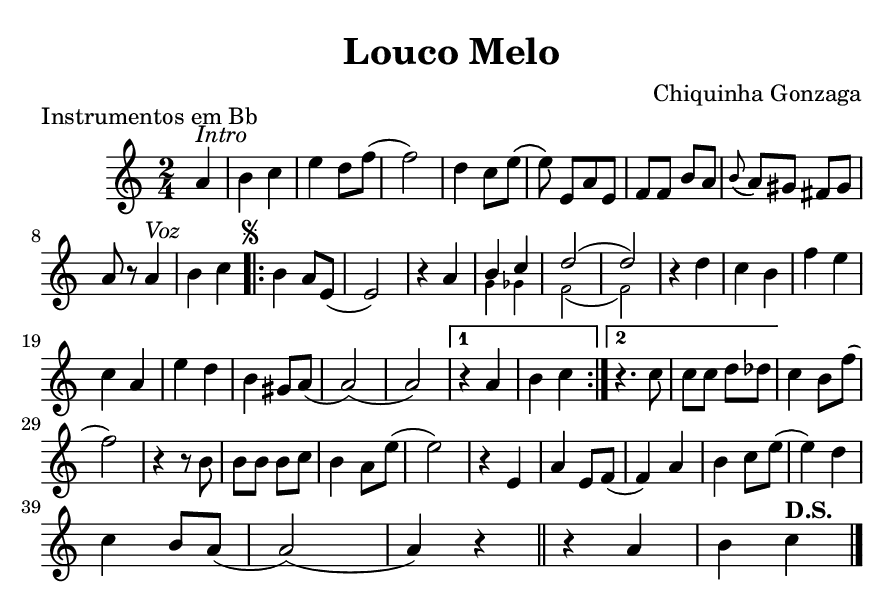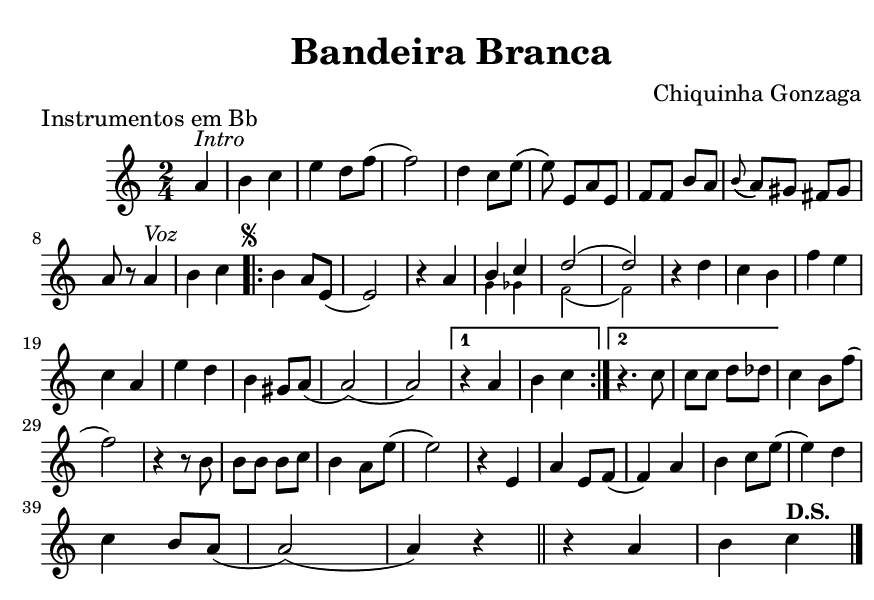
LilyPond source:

\version "2.18.2"

\paper{
#(set-paper-size "a6landscape")
%annotate-spacing = ##t
head-separation = .8\cm
top-margin = .8\cm
right-margin = .2\cm
page-count = 1
print-page-number = ##f
}

\header{
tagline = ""
}

\book{
	\bookOutputName "bandeiraBranca"
	\score{
		\transpose c c { \version "2.19.23"

\relative c'' {
  \clef treble
  \key c \major
  \time 2/4

  \partial 4 a4^\markup { \italic Intro }
  b c
  e d8 [ f ]
  ( f2 )
  d4 c8 [ e ]
  \( e \) e, [ a e ]
  f f b a
  \appoggiatura b ( a ) gis fis gis
  a r8 a4^\markup { \italic Voz }
  b c
  \mark \markup { \fontsize #-4 \musicglyph #"scripts.segno" }
\set Score.repeatCommands = #'(start-repeat)
	  b4 a8 e ( e2 )
	  r4 a4
	  <<
	  { b4 c d2 ( d ) }
	  \\
	  { \teeny g,4 ges f2 ( f ) }
	  >>
	  r4 d'
	  c b
	  f' e
	  c a
	  e' d
	  b gis8 a
	  ( a2 )
	  ( a ) |
\set Score.repeatCommands = #'((volta "1"))
		  r4 a
		  b c
\set Score.repeatCommands = #'((volta #f))
		\bar ":|."
\set Score.repeatCommands = #'((volta "2"))
		  r4. c8
		  c c d des
\set Score.repeatCommands = #'((volta #f))
		  c4 b8 f'
		  ( f2 )
		  r4 r8 b,8
		  b b b c
		  b4 a8 e'
		  ( e2 )
		  r4 e,
		  a4 e8 f
		  ( f4 ) a
		  b c8 e
		  ( e4 ) d \break
		  c4 b8 a
		  ( a2 )
		  ( a4 ) r4 \bar "||"
		  r4 a
		  b c^\markup { \bold "D.S." }
      \bar "|."
}
 }
		\layout{
		#(layout-set-staff-size 19)
		}
	}
	\header{
		title = "Bandeira Branca"
		composer = "Chiquinha Gonzaga"
		piece = "Instrumentos em Bb"
	}
}

\book{
	\bookOutputName "Loucuralouca"
	\header{
		title = "Louco Melo"
		composer = "Chiquinha Gonzaga"
		piece = "Instrumentos em Bb"
	}
	\version "2.19.23"

\relative c'' {
  \clef treble
  \key c \major
  \time 2/4

  \partial 4 a4^\markup { \italic Intro }
  b c
  e d8 [ f ]
  ( f2 )
  d4 c8 [ e ]
  \( e \) e, [ a e ]
  f f b a
  \appoggiatura b ( a ) gis fis gis
  a r8 a4^\markup { \italic Voz }
  b c
  \mark \markup { \fontsize #-4 \musicglyph #"scripts.segno" }
\set Score.repeatCommands = #'(start-repeat)
	  b4 a8 e ( e2 )
	  r4 a4
	  <<
	  { b4 c d2 ( d ) }
	  \\
	  { \teeny g,4 ges f2 ( f ) }
	  >>
	  r4 d'
	  c b
	  f' e
	  c a
	  e' d
	  b gis8 a
	  ( a2 )
	  ( a ) |
\set Score.repeatCommands = #'((volta "1"))
		  r4 a
		  b c
\set Score.repeatCommands = #'((volta #f))
		\bar ":|."
\set Score.repeatCommands = #'((volta "2"))
		  r4. c8
		  c c d des
\set Score.repeatCommands = #'((volta #f))
		  c4 b8 f'
		  ( f2 )
		  r4 r8 b,8
		  b b b c
		  b4 a8 e'
		  ( e2 )
		  r4 e,
		  a4 e8 f
		  ( f4 ) a
		  b c8 e
		  ( e4 ) d \break
		  c4 b8 a
		  ( a2 )
		  ( a4 ) r4 \bar "||"
		  r4 a
		  b c^\markup { \bold "D.S." }
      \bar "|."
}

}